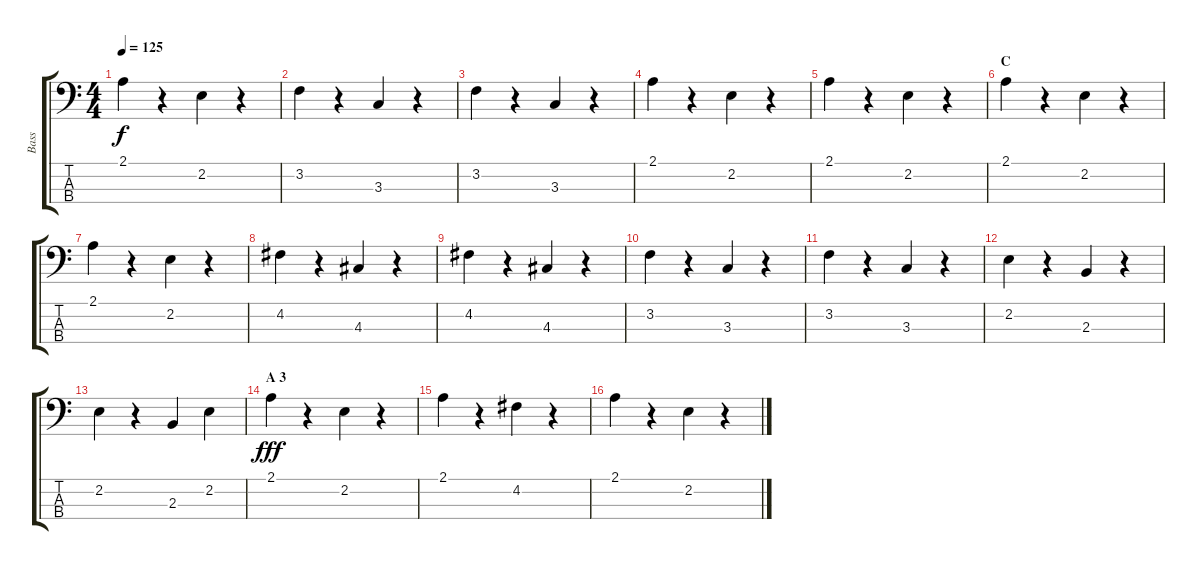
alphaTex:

\track ("Bass" "Bass") {instrument acousticbass}
\staff {score tabs}
\tuning (G2 D2 A1 E1) {hide}
\ts (4 4)
\tempo 125
\clef f4
\ks c
2.1.4{dy f} r.4 2.2.4 r.4 |
3.2.4 r.4 3.3.4 r.4 |
3.2.4 r.4 3.3.4 r.4 |
2.1.4 r.4 2.2.4 r.4 |
2.1.4 r.4 2.2.4 r.4 |
\section ("" "C")
2.1.4 r.4 2.2.4 r.4 |
2.1.4 r.4 2.2.4 r.4 |
4.2.4 r.4 4.3.4 r.4 |
4.2.4 r.4 4.3.4 r.4 |
3.2.4 r.4 3.3.4 r.4 |
3.2.4 r.4 3.3.4 r.4 |
2.2.4 r.4 2.3.4 r.4 |
2.2.4 r.4 2.3.4 2.2.4 |
\section ("" "A 3")
2.1.4{dy fff} r.4 2.2.4 r.4 |
2.1.4 r.4 4.2.4 r.4 |
2.1.4 r.4 2.2.4 r.4
